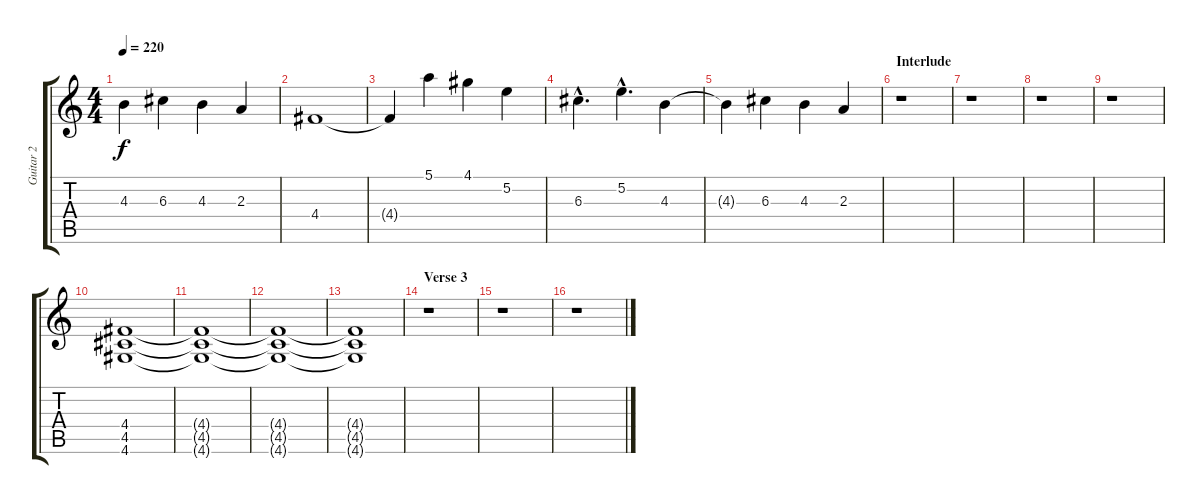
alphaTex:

\track ("Guitar 2" "Guitar 2") {instrument electricguitarclean}
\staff {score tabs}
\tuning (E4 B3 G3 D3 A2 E2) {hide}
\ts (4 4)
\tempo 220
\clef g2
\ks c
4.3{t}.4{dy f} 6.3.4 4.3.4 2.3.4 |
4.4.1 |
4.4{t}.4 5.1.4 4.1.4 5.2.4 |
6.3{hac}.4{d} 5.2{hac}.4{d} 4.3.4 |
4.3{t}.4 6.3.4 4.3.4 2.3.4 |
\section ("" "Interlude")
r.1 |
r.1 |
r.1 |
r.1 |
(4.4 4.5 4.6).1 |
(4.4{t} 4.5{t} 4.6{t}).1 |
(4.4{t} 4.5{t} 4.6{t}).1 |
(4.4{t} 4.5{t} 4.6{t}).1 |
\section ("" "Verse 3")
r.1 |
r.1 |
r.1
